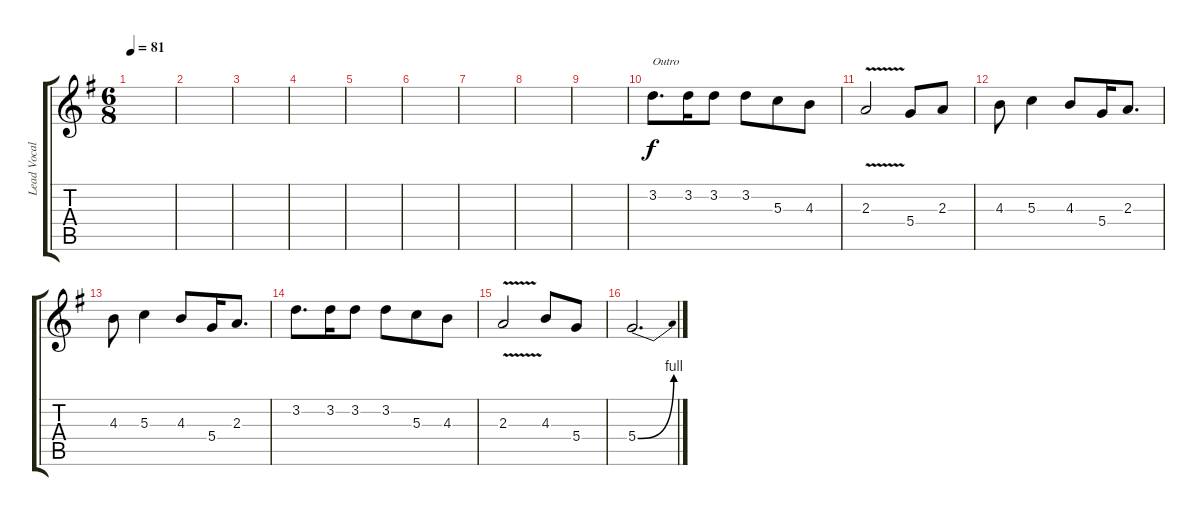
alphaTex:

\track ("Lead Vocals" "Lead Vocal") {instrument overdrivenguitar}
\staff {score tabs}
\tuning (E4 B3 G3 D3 A2 E2) {hide}
\ts (6 8)
\tempo 81
\clef g2
\ks g
|
|
|
|
|
|
|
|
|
3.2.8{d txt "Outro"} 3.2.16 3.2.8 3.2.8 5.3.8 4.3.8 |
2.3{v}.2 5.4.8 2.3.8 |
4.3.8 5.3.4 4.3.8 5.4.16 2.3.8{d} |
4.3.8 5.3.4 4.3.8 5.4.16 2.3.8{d} |
3.2.8{d} 3.2.16 3.2.8 3.2.8 5.3.8 4.3.8 |
2.3{v}.2 4.3.8 5.4.8 |
5.4{be (bend 0 0 60 4)}.2{d}
